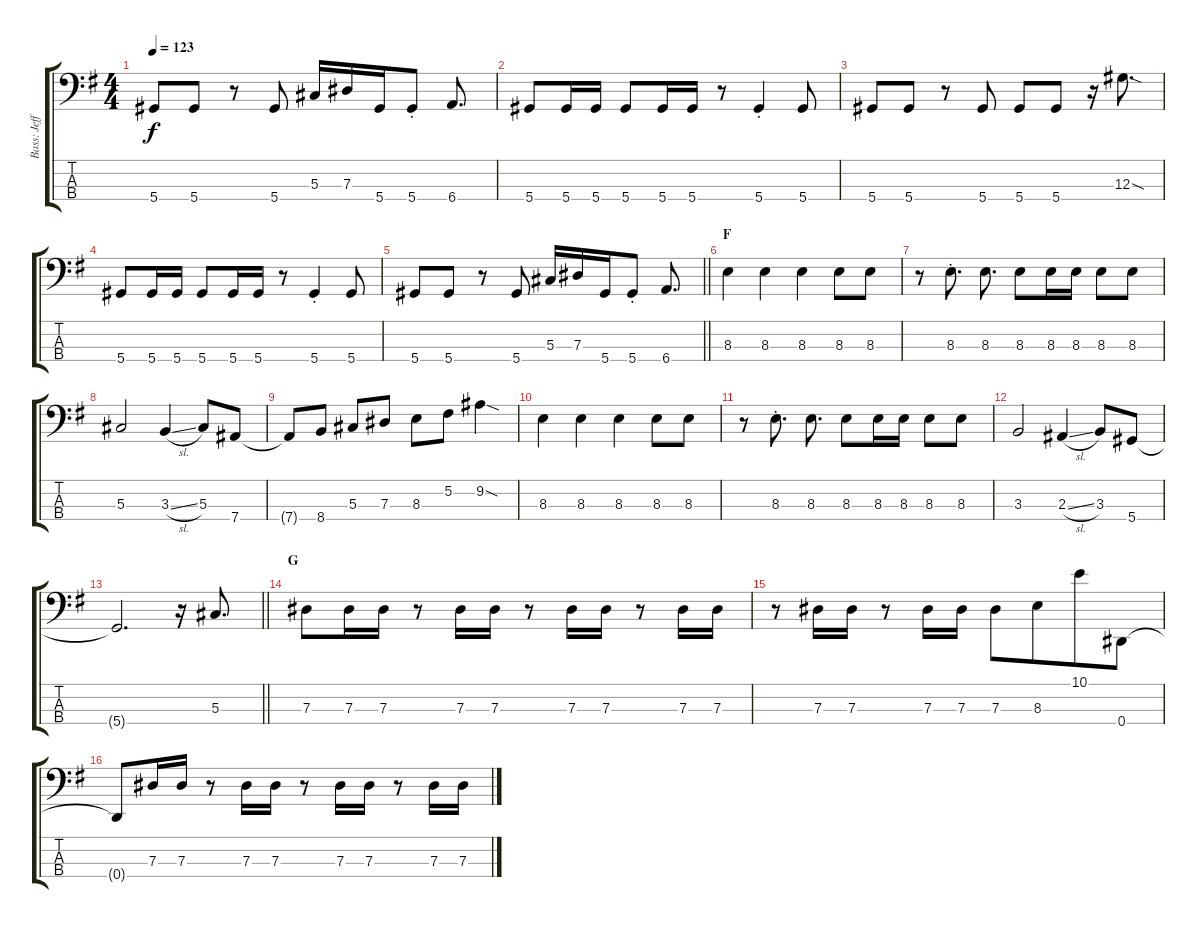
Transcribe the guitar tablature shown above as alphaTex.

\track ("Bass: Jeff" "Bass: Jeff") {instrument electricbassfinger}
\staff {score tabs}
\tuning (Gb2 Db2 Ab1 Eb1) {hide}
\ts (4 4)
\tempo 123
\clef f4
\ks g
5.4.8{dy f} 5.4.8 r.8 5.4.8 5.3.16 7.3.16 5.4.16 5.4{st}.8 6.4.8{d} |
5.4.8 5.4.16 5.4.16 5.4.8 5.4.16 5.4.16 r.8 5.4{st}.4 5.4.8 |
5.4.8 5.4.8 r.8 5.4.8 5.4.8 5.4.8 r.16 12.3{sod}.8{d} |
5.4.8 5.4.16 5.4.16 5.4.8 5.4.16 5.4.16 r.8 5.4{st}.4 5.4.8 |
\barLineRight lightlight
5.4.8 5.4.8 r.8 5.4.8 5.3.16 7.3.16 5.4.16 5.4{st}.8 6.4.8{d} |
\section ("" "F")
8.3.4 8.3.4 8.3.4 8.3.8 8.3.8 |
r.8 8.3{st}.8{d} 8.3.8{d} 8.3.8 8.3.16 8.3.16 8.3.8 8.3.8 |
5.3.2 3.3{sl}.4 5.3.8 7.4.8 |
7.4{t}.8 8.4.8 5.3.8 7.3.8 8.3.8 5.2.8 9.2{sod}.4 |
8.3.4 8.3.4 8.3.4 8.3.8 8.3.8 |
r.8 8.3{st}.8{d} 8.3.8{d} 8.3.8 8.3.16 8.3.16 8.3.8 8.3.8 |
3.3.2 2.3{sl}.4 3.3.8 5.4.8 |
\barLineRight lightlight
5.4{t}.2{d} r.16 5.3.8{d} |
\section ("" "G")
7.3.8 7.3.16 7.3.16 r.8 7.3.16 7.3.16 r.8 7.3.16 7.3.16 r.8 7.3.16 7.3.16 |
r.8 7.3.16 7.3.16 r.8 7.3.16 7.3.16 7.3.8{beam merge} 8.3.8{beam merge} 10.1.8{beam merge} 0.4.8 |
0.4{t}.8 7.3.16 7.3.16 r.8 7.3.16 7.3.16 r.8 7.3.16 7.3.16 r.8 7.3.16 7.3.16
